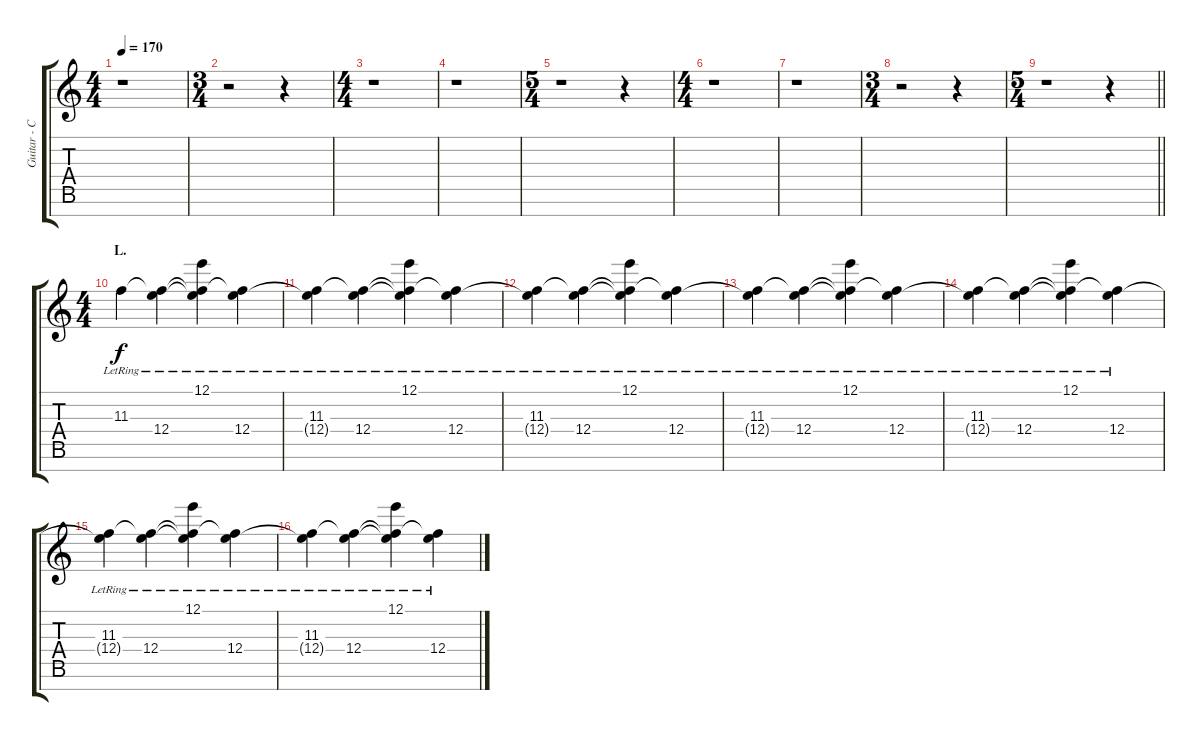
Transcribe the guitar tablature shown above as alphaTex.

\track ("Guitar - Center" "Guitar - C") {instrument electricguitarjazz}
\staff {score tabs}
\tuning (E4 B3 Gb3 E3 B2 E2 B1) {hide}
\ts (4 4)
\tempo 170
\clef g2
\ks c
r.1{dy f} |
\ts (3 4)
r.2 r.4 |
\ts (4 4)
r.1 |
r.1 |
\ts (5 4)
r.1 r.4 |
\ts (4 4)
r.1 |
r.1 |
\ts (3 4)
r.2 r.4 |
\ts (5 4)
\barLineRight lightlight
r.1 r.4 |
\ts (4 4)
\section ("" "L.")
11.3{lr}.4 (11.3{t} 12.4{lr}).4 (12.1{lr} 11.3{t} 12.4{t}).4 (11.3{t} 12.4{lr}).4 |
(11.3{lr} 12.4{t}).4 (11.3{t} 12.4{lr}).4 (12.1{lr} 11.3{t} 12.4{t}).4 (11.3{t} 12.4{lr}).4 |
(11.3{lr} 12.4{t}).4 (11.3{t} 12.4{lr}).4 (12.1{lr} 11.3{t} 12.4{t}).4 (11.3{t} 12.4{lr}).4 |
(11.3{lr} 12.4{t}).4 (11.3{t} 12.4{lr}).4 (12.1{lr} 11.3{t} 12.4{t}).4 (11.3{t} 12.4{lr}).4 |
(11.3{lr} 12.4{t}).4 (11.3{t} 12.4{lr}).4 (12.1{lr} 11.3{t} 12.4{t}).4 (11.3{t} 12.4{lr}).4 |
(11.3{lr} 12.4{t}).4 (11.3{t} 12.4{lr}).4 (12.1{lr} 11.3{t} 12.4{t}).4 (11.3{t} 12.4{lr}).4 |
(11.3{lr} 12.4{t}).4 (11.3{t} 12.4{lr}).4 (12.1{lr} 11.3{t} 12.4{t}).4 (11.3{t} 12.4{lr}).4
